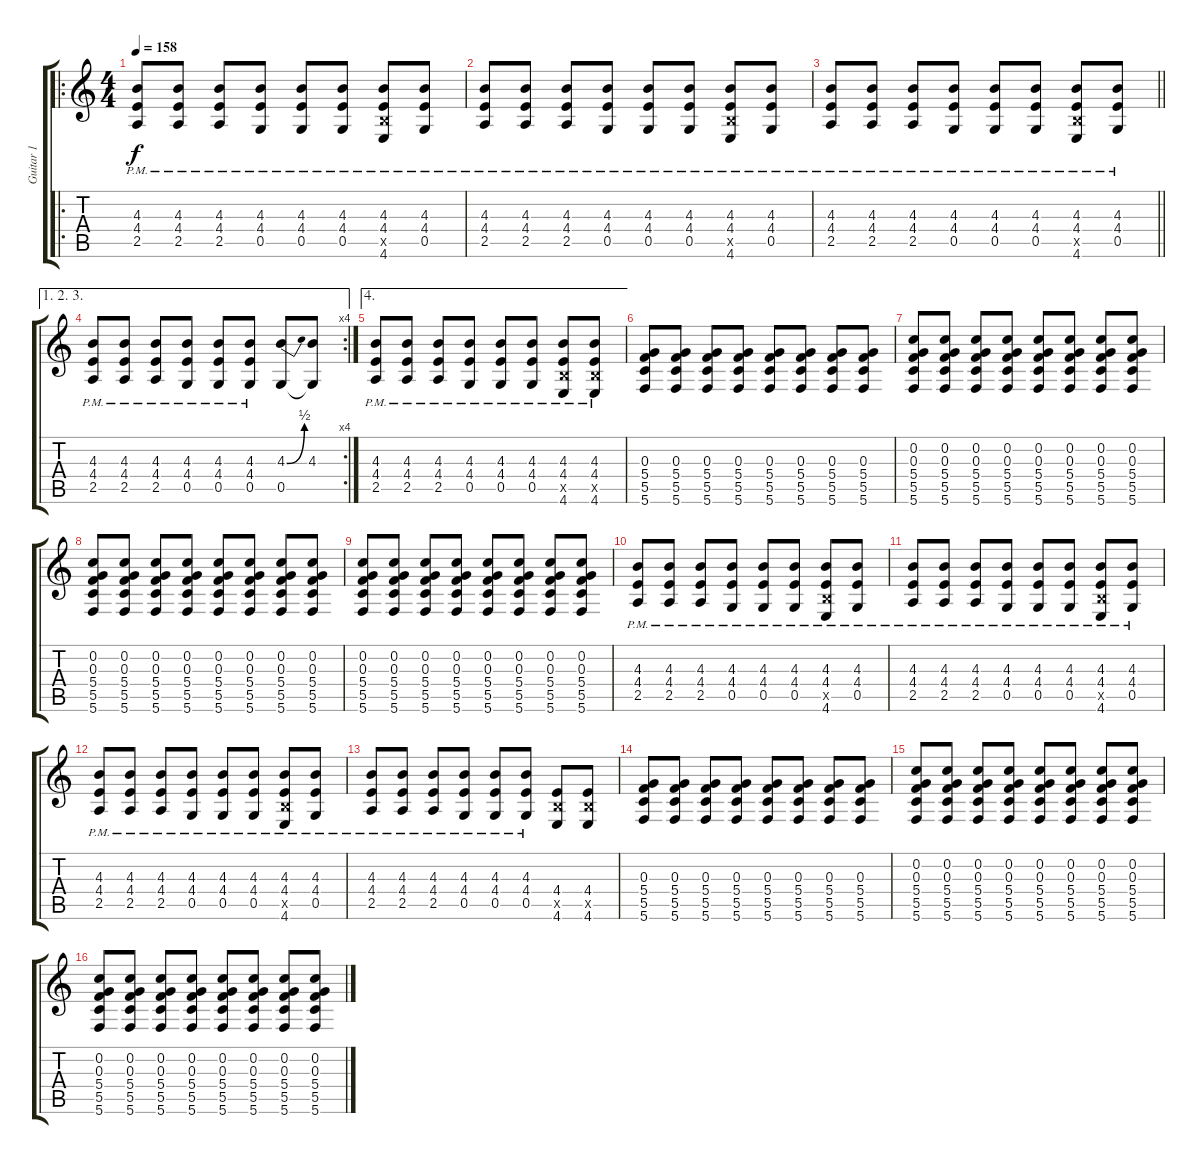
\track ("Guitar 1" "Guitar 1") {instrument overdrivenguitar}
\staff {score tabs}
\tuning (E4 C4 G3 C3 G2 C2) {hide}
\ro
\ts (4 4)
\tempo 158
\clef g2
\ks c
(4.3{pm} 4.4{pm} 2.5{pm}).8{dy f} (4.3{pm} 4.4{pm} 2.5{pm}).8 (4.3{pm} 4.4{pm} 2.5{pm}).8 (4.3{pm} 4.4{pm} 0.5{pm}).8 (4.3{pm} 4.4{pm} 0.5{pm}).8 (4.3{pm} 4.4{pm} 0.5{pm}).8 (4.3{pm} 4.4{pm} 4.5{pm x} 4.6{pm}).8 (4.3{pm} 4.4{pm} 0.5{pm}).8 |
(4.3{pm} 4.4{pm} 2.5{pm}).8 (4.3{pm} 4.4{pm} 2.5{pm}).8 (4.3{pm} 4.4{pm} 2.5{pm}).8 (4.3{pm} 4.4{pm} 0.5{pm}).8 (4.3{pm} 4.4{pm} 0.5{pm}).8 (4.3{pm} 4.4{pm} 0.5{pm}).8 (4.3{pm} 4.4{pm} 4.5{pm x} 4.6{pm}).8 (4.3{pm} 4.4{pm} 0.5{pm}).8 |
\barLineRight lightlight
(4.3{pm} 4.4{pm} 2.5{pm}).8 (4.3{pm} 4.4{pm} 2.5{pm}).8 (4.3{pm} 4.4{pm} 2.5{pm}).8 (4.3{pm} 4.4{pm} 0.5{pm}).8 (4.3{pm} 4.4{pm} 0.5{pm}).8 (4.3{pm} 4.4{pm} 0.5{pm}).8 (4.3{pm} 4.4{pm} 4.5{pm x} 4.6{pm}).8 (4.3{pm} 4.4{pm} 0.5{pm}).8 |
\ae (1 2 3)
\rc 4
(4.3{pm} 4.4{pm} 2.5{pm}).8 (4.3{pm} 4.4{pm} 2.5{pm}).8 (4.3{pm} 4.4{pm} 2.5{pm}).8 (4.3{pm} 4.4{pm} 0.5{pm}).8 (4.3{pm} 4.4{pm} 0.5{pm}).8 (4.3{pm} 4.4{pm} 0.5{pm}).8 (4.3{be (bend 0 0 60 2)} 0.5).8 (4.3 0.5{t}).8 |
\ae 4
(4.3{pm} 4.4{pm} 2.5{pm}).8 (4.3{pm} 4.4{pm} 2.5{pm}).8 (4.3{pm} 4.4{pm} 2.5{pm}).8 (4.3{pm} 4.4{pm} 0.5{pm}).8 (4.3{pm} 4.4{pm} 0.5{pm}).8 (4.3{pm} 4.4{pm} 0.5{pm}).8 (4.3{pm} 4.4{pm} 4.5{pm x} 4.6{pm}).8 (4.3{pm} 4.4{pm} 4.5{pm x} 4.6{pm}).8 |
(0.3 5.4 5.5 5.6).8 (0.3 5.4 5.5 5.6).8 (0.3 5.4 5.5 5.6).8 (0.3 5.4 5.5 5.6).8 (0.3 5.4 5.5 5.6).8 (0.3 5.4 5.5 5.6).8 (0.3 5.4 5.5 5.6).8 (0.3 5.4 5.5 5.6).8 |
(0.2 0.3 5.4 5.5 5.6).8 (0.2 0.3 5.4 5.5 5.6).8 (0.2 0.3 5.4 5.5 5.6).8 (0.2 0.3 5.4 5.5 5.6).8 (0.2 0.3 5.4 5.5 5.6).8 (0.2 0.3 5.4 5.5 5.6).8 (0.2 0.3 5.4 5.5 5.6).8 (0.2 0.3 5.4 5.5 5.6).8 |
(0.2 0.3 5.4 5.5 5.6).8 (0.2 0.3 5.4 5.5 5.6).8 (0.2 0.3 5.4 5.5 5.6).8 (0.2 0.3 5.4 5.5 5.6).8 (0.2 0.3 5.4 5.5 5.6).8 (0.2 0.3 5.4 5.5 5.6).8 (0.2 0.3 5.4 5.5 5.6).8 (0.2 0.3 5.4 5.5 5.6).8 |
(0.2 0.3 5.4 5.5 5.6).8 (0.2 0.3 5.4 5.5 5.6).8 (0.2 0.3 5.4 5.5 5.6).8 (0.2 0.3 5.4 5.5 5.6).8 (0.2 0.3 5.4 5.5 5.6).8 (0.2 0.3 5.4 5.5 5.6).8 (0.2 0.3 5.4 5.5 5.6).8 (0.2 0.3 5.4 5.5 5.6).8 |
(4.3{pm} 4.4{pm} 2.5{pm}).8 (4.3{pm} 4.4{pm} 2.5{pm}).8 (4.3{pm} 4.4{pm} 2.5{pm}).8 (4.3{pm} 4.4{pm} 0.5{pm}).8 (4.3{pm} 4.4{pm} 0.5{pm}).8 (4.3{pm} 4.4{pm} 0.5{pm}).8 (4.3{pm} 4.4{pm} 4.5{pm x} 4.6{pm}).8 (4.3{pm} 4.4{pm} 0.5{pm}).8 |
(4.3{pm} 4.4{pm} 2.5{pm}).8 (4.3{pm} 4.4{pm} 2.5{pm}).8 (4.3{pm} 4.4{pm} 2.5{pm}).8 (4.3{pm} 4.4{pm} 0.5{pm}).8 (4.3{pm} 4.4{pm} 0.5{pm}).8 (4.3{pm} 4.4{pm} 0.5{pm}).8 (4.3{pm} 4.4{pm} 4.5{pm x} 4.6{pm}).8 (4.3{pm} 4.4{pm} 0.5{pm}).8 |
(4.3{pm} 4.4{pm} 2.5{pm}).8 (4.3{pm} 4.4{pm} 2.5{pm}).8 (4.3{pm} 4.4{pm} 2.5{pm}).8 (4.3{pm} 4.4{pm} 0.5{pm}).8 (4.3{pm} 4.4{pm} 0.5{pm}).8 (4.3{pm} 4.4{pm} 0.5{pm}).8 (4.3{pm} 4.4{pm} 4.5{pm x} 4.6{pm}).8 (4.3{pm} 4.4{pm} 0.5{pm}).8 |
(4.3{pm} 4.4{pm} 2.5{pm}).8 (4.3{pm} 4.4{pm} 2.5{pm}).8 (4.3{pm} 4.4{pm} 2.5{pm}).8 (4.3{pm} 4.4{pm} 0.5{pm}).8 (4.3{pm} 4.4{pm} 0.5{pm}).8 (4.3{pm} 4.4{pm} 0.5{pm}).8 (4.4 4.5{x} 4.6).8 (4.4 4.5{x} 4.6).8 |
(0.3 5.4 5.5 5.6).8 (0.3 5.4 5.5 5.6).8 (0.3 5.4 5.5 5.6).8 (0.3 5.4 5.5 5.6).8 (0.3 5.4 5.5 5.6).8 (0.3 5.4 5.5 5.6).8 (0.3 5.4 5.5 5.6).8 (0.3 5.4 5.5 5.6).8 |
(0.2 0.3 5.4 5.5 5.6).8 (0.2 0.3 5.4 5.5 5.6).8 (0.2 0.3 5.4 5.5 5.6).8 (0.2 0.3 5.4 5.5 5.6).8 (0.2 0.3 5.4 5.5 5.6).8 (0.2 0.3 5.4 5.5 5.6).8 (0.2 0.3 5.4 5.5 5.6).8 (0.2 0.3 5.4 5.5 5.6).8 |
(0.2 0.3 5.4 5.5 5.6).8 (0.2 0.3 5.4 5.5 5.6).8 (0.2 0.3 5.4 5.5 5.6).8 (0.2 0.3 5.4 5.5 5.6).8 (0.2 0.3 5.4 5.5 5.6).8 (0.2 0.3 5.4 5.5 5.6).8 (0.2 0.3 5.4 5.5 5.6).8 (0.2 0.3 5.4 5.5 5.6).8
